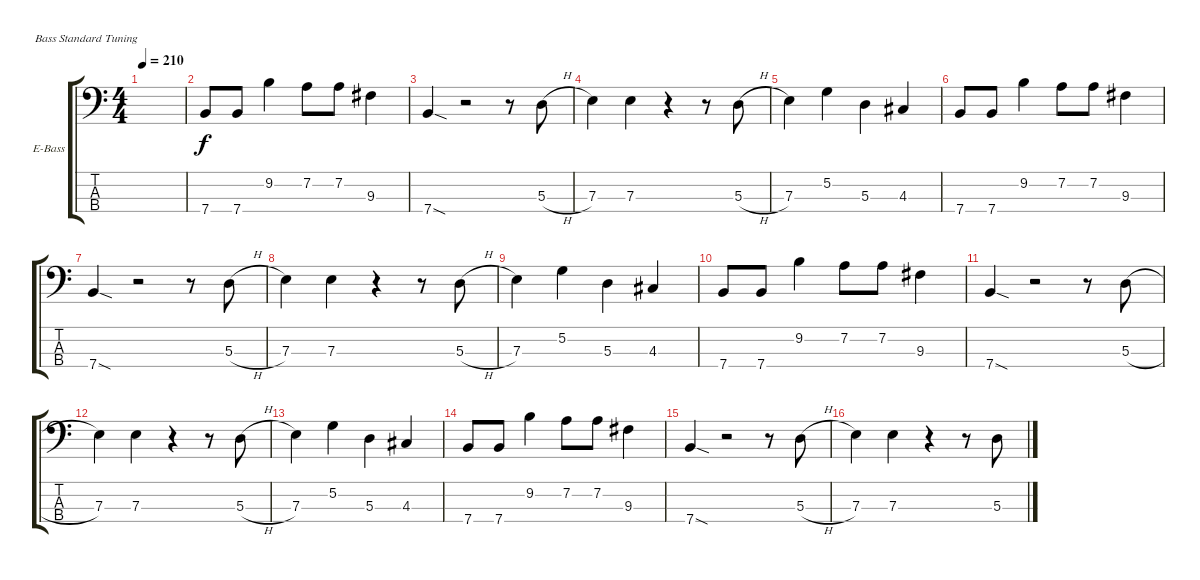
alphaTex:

\defaultSystemsLayout 4
\bracketExtendMode groupsimilarinstruments
\firstSystemTrackNameOrientation horizontal
\otherSystemsTrackNameOrientation horizontal
\track ("O`Malley" "E-Bass") {instrument electricbassfinger}
\staff {score tabs}
\tuning (G2 D2 A1 E1)
\ts (4 4)
\tempo 210
\clef f4
\ks c
|
7.4.8 7.4.8 9.2.4 7.2.8 7.2.8 9.3.4 |
7.4{sod}.4 r.2 r.8 5.3{h}.8 |
7.3.4 7.3.4 r.4 r.8 5.3{h}.8 |
7.3.4 5.2.4 5.3.4 4.3.4 |
7.4.8 7.4.8 9.2.4 7.2.8 7.2.8 9.3.4 |
7.4{sod}.4 r.2 r.8 5.3{h}.8 |
7.3.4 7.3.4 r.4 r.8 5.3{h}.8 |
7.3.4 5.2.4 5.3.4 4.3.4 |
7.4.8 7.4.8 9.2.4 7.2.8 7.2.8 9.3.4 |
7.4{sod}.4 r.2 r.8 5.3{h}.8 |
7.3.4 7.3.4 r.4 r.8 5.3{h}.8 |
7.3.4 5.2.4 5.3.4 4.3.4 |
7.4.8 7.4.8 9.2.4 7.2.8 7.2.8 9.3.4 |
7.4{sod}.4 r.2 r.8 5.3{h}.8 |
7.3.4 7.3.4 r.4 r.8 5.3{h}.8
